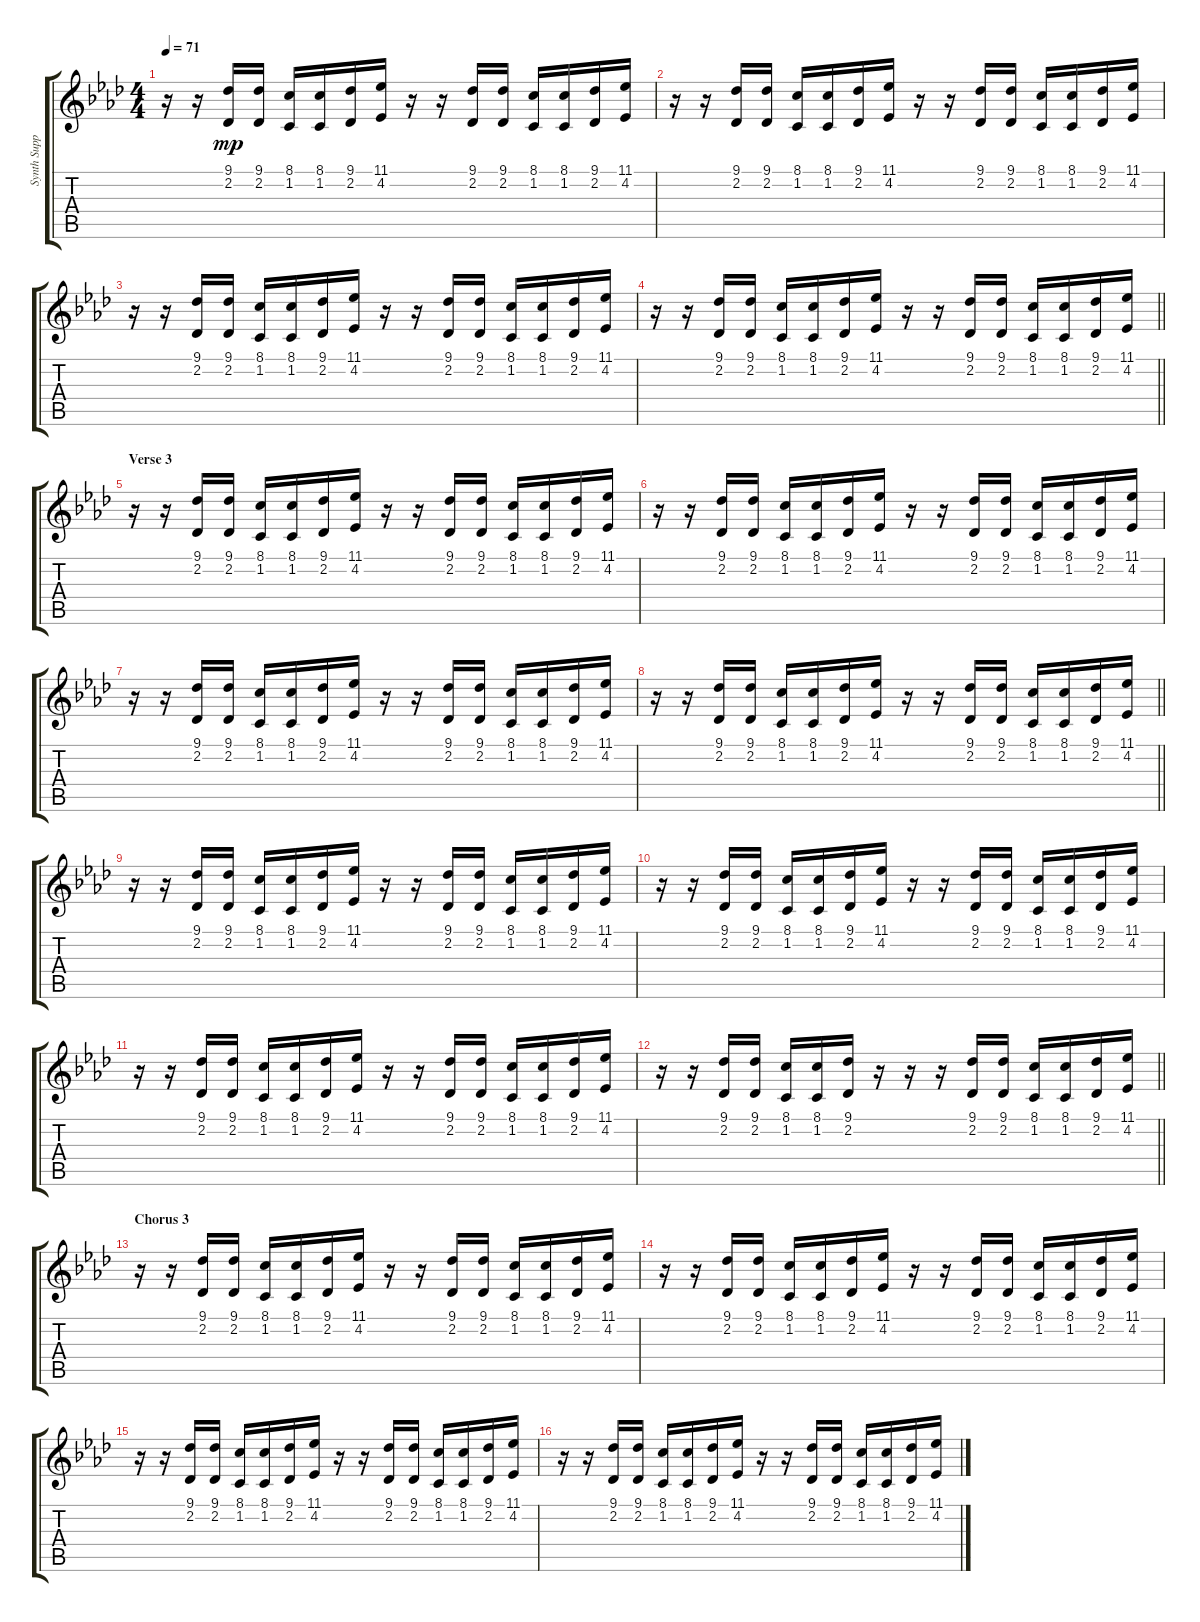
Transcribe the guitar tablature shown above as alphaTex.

\track ("Synth Supplement Delay" "Synth Supp") {instrument lead2sawtooth}
\staff {score tabs}
\tuning (E4 B3 G3 D3 A2 E2) {hide}
\ts (4 4)
\tempo 71
\clef g2
\ks ab
r.16{dy mp} r.16 (9.1 2.2).16 (9.1 2.2).16 (8.1 1.2).16 (8.1 1.2).16 (9.1 2.2).16 (11.1 4.2).16 r.16 r.16 (9.1 2.2).16 (9.1 2.2).16 (8.1 1.2).16 (8.1 1.2).16 (9.1 2.2).16 (11.1 4.2).16 |
r.16 r.16 (9.1 2.2).16 (9.1 2.2).16 (8.1 1.2).16 (8.1 1.2).16 (9.1 2.2).16 (11.1 4.2).16 r.16 r.16 (9.1 2.2).16 (9.1 2.2).16 (8.1 1.2).16 (8.1 1.2).16 (9.1 2.2).16 (11.1 4.2).16 |
r.16 r.16 (9.1 2.2).16 (9.1 2.2).16 (8.1 1.2).16 (8.1 1.2).16 (9.1 2.2).16 (11.1 4.2).16 r.16 r.16 (9.1 2.2).16 (9.1 2.2).16 (8.1 1.2).16 (8.1 1.2).16 (9.1 2.2).16 (11.1 4.2).16 |
\barLineRight lightlight
r.16 r.16 (9.1 2.2).16 (9.1 2.2).16 (8.1 1.2).16 (8.1 1.2).16 (9.1 2.2).16 (11.1 4.2).16 r.16 r.16 (9.1 2.2).16 (9.1 2.2).16 (8.1 1.2).16 (8.1 1.2).16 (9.1 2.2).16 (11.1 4.2).16 |
\section ("" "Verse 3")
r.16 r.16 (9.1 2.2).16 (9.1 2.2).16 (8.1 1.2).16 (8.1 1.2).16 (9.1 2.2).16 (11.1 4.2).16 r.16 r.16 (9.1 2.2).16 (9.1 2.2).16 (8.1 1.2).16 (8.1 1.2).16 (9.1 2.2).16 (11.1 4.2).16 |
r.16 r.16 (9.1 2.2).16 (9.1 2.2).16 (8.1 1.2).16 (8.1 1.2).16 (9.1 2.2).16 (11.1 4.2).16 r.16 r.16 (9.1 2.2).16 (9.1 2.2).16 (8.1 1.2).16 (8.1 1.2).16 (9.1 2.2).16 (11.1 4.2).16 |
r.16 r.16 (9.1 2.2).16 (9.1 2.2).16 (8.1 1.2).16 (8.1 1.2).16 (9.1 2.2).16 (11.1 4.2).16 r.16 r.16 (9.1 2.2).16 (9.1 2.2).16 (8.1 1.2).16 (8.1 1.2).16 (9.1 2.2).16 (11.1 4.2).16 |
\barLineRight lightlight
r.16 r.16 (9.1 2.2).16 (9.1 2.2).16 (8.1 1.2).16 (8.1 1.2).16 (9.1 2.2).16 (11.1 4.2).16 r.16 r.16 (9.1 2.2).16 (9.1 2.2).16 (8.1 1.2).16 (8.1 1.2).16 (9.1 2.2).16 (11.1 4.2).16 |
r.16 r.16 (9.1 2.2).16 (9.1 2.2).16 (8.1 1.2).16 (8.1 1.2).16 (9.1 2.2).16 (11.1 4.2).16 r.16 r.16 (9.1 2.2).16 (9.1 2.2).16 (8.1 1.2).16 (8.1 1.2).16 (9.1 2.2).16 (11.1 4.2).16 |
r.16 r.16 (9.1 2.2).16 (9.1 2.2).16 (8.1 1.2).16 (8.1 1.2).16 (9.1 2.2).16 (11.1 4.2).16 r.16 r.16 (9.1 2.2).16 (9.1 2.2).16 (8.1 1.2).16 (8.1 1.2).16 (9.1 2.2).16 (11.1 4.2).16 |
r.16 r.16 (9.1 2.2).16 (9.1 2.2).16 (8.1 1.2).16 (8.1 1.2).16 (9.1 2.2).16 (11.1 4.2).16 r.16 r.16 (9.1 2.2).16 (9.1 2.2).16 (8.1 1.2).16 (8.1 1.2).16 (9.1 2.2).16 (11.1 4.2).16 |
\barLineRight lightlight
r.16 r.16 (9.1 2.2).16 (9.1 2.2).16 (8.1 1.2).16 (8.1 1.2).16 (9.1 2.2).16 r.16 r.16 r.16 (9.1 2.2).16 (9.1 2.2).16 (8.1 1.2).16 (8.1 1.2).16 (9.1 2.2).16 (11.1 4.2).16 |
\section ("" "Chorus 3")
r.16 r.16 (9.1 2.2).16 (9.1 2.2).16 (8.1 1.2).16 (8.1 1.2).16 (9.1 2.2).16 (11.1 4.2).16 r.16 r.16 (9.1 2.2).16 (9.1 2.2).16 (8.1 1.2).16 (8.1 1.2).16 (9.1 2.2).16 (11.1 4.2).16 |
r.16 r.16 (9.1 2.2).16 (9.1 2.2).16 (8.1 1.2).16 (8.1 1.2).16 (9.1 2.2).16 (11.1 4.2).16 r.16 r.16 (9.1 2.2).16 (9.1 2.2).16 (8.1 1.2).16 (8.1 1.2).16 (9.1 2.2).16 (11.1 4.2).16 |
r.16 r.16 (9.1 2.2).16 (9.1 2.2).16 (8.1 1.2).16 (8.1 1.2).16 (9.1 2.2).16 (11.1 4.2).16 r.16 r.16 (9.1 2.2).16 (9.1 2.2).16 (8.1 1.2).16 (8.1 1.2).16 (9.1 2.2).16 (11.1 4.2).16 |
r.16 r.16 (9.1 2.2).16 (9.1 2.2).16 (8.1 1.2).16 (8.1 1.2).16 (9.1 2.2).16 (11.1 4.2).16 r.16 r.16 (9.1 2.2).16 (9.1 2.2).16 (8.1 1.2).16 (8.1 1.2).16 (9.1 2.2).16 (11.1 4.2).16
